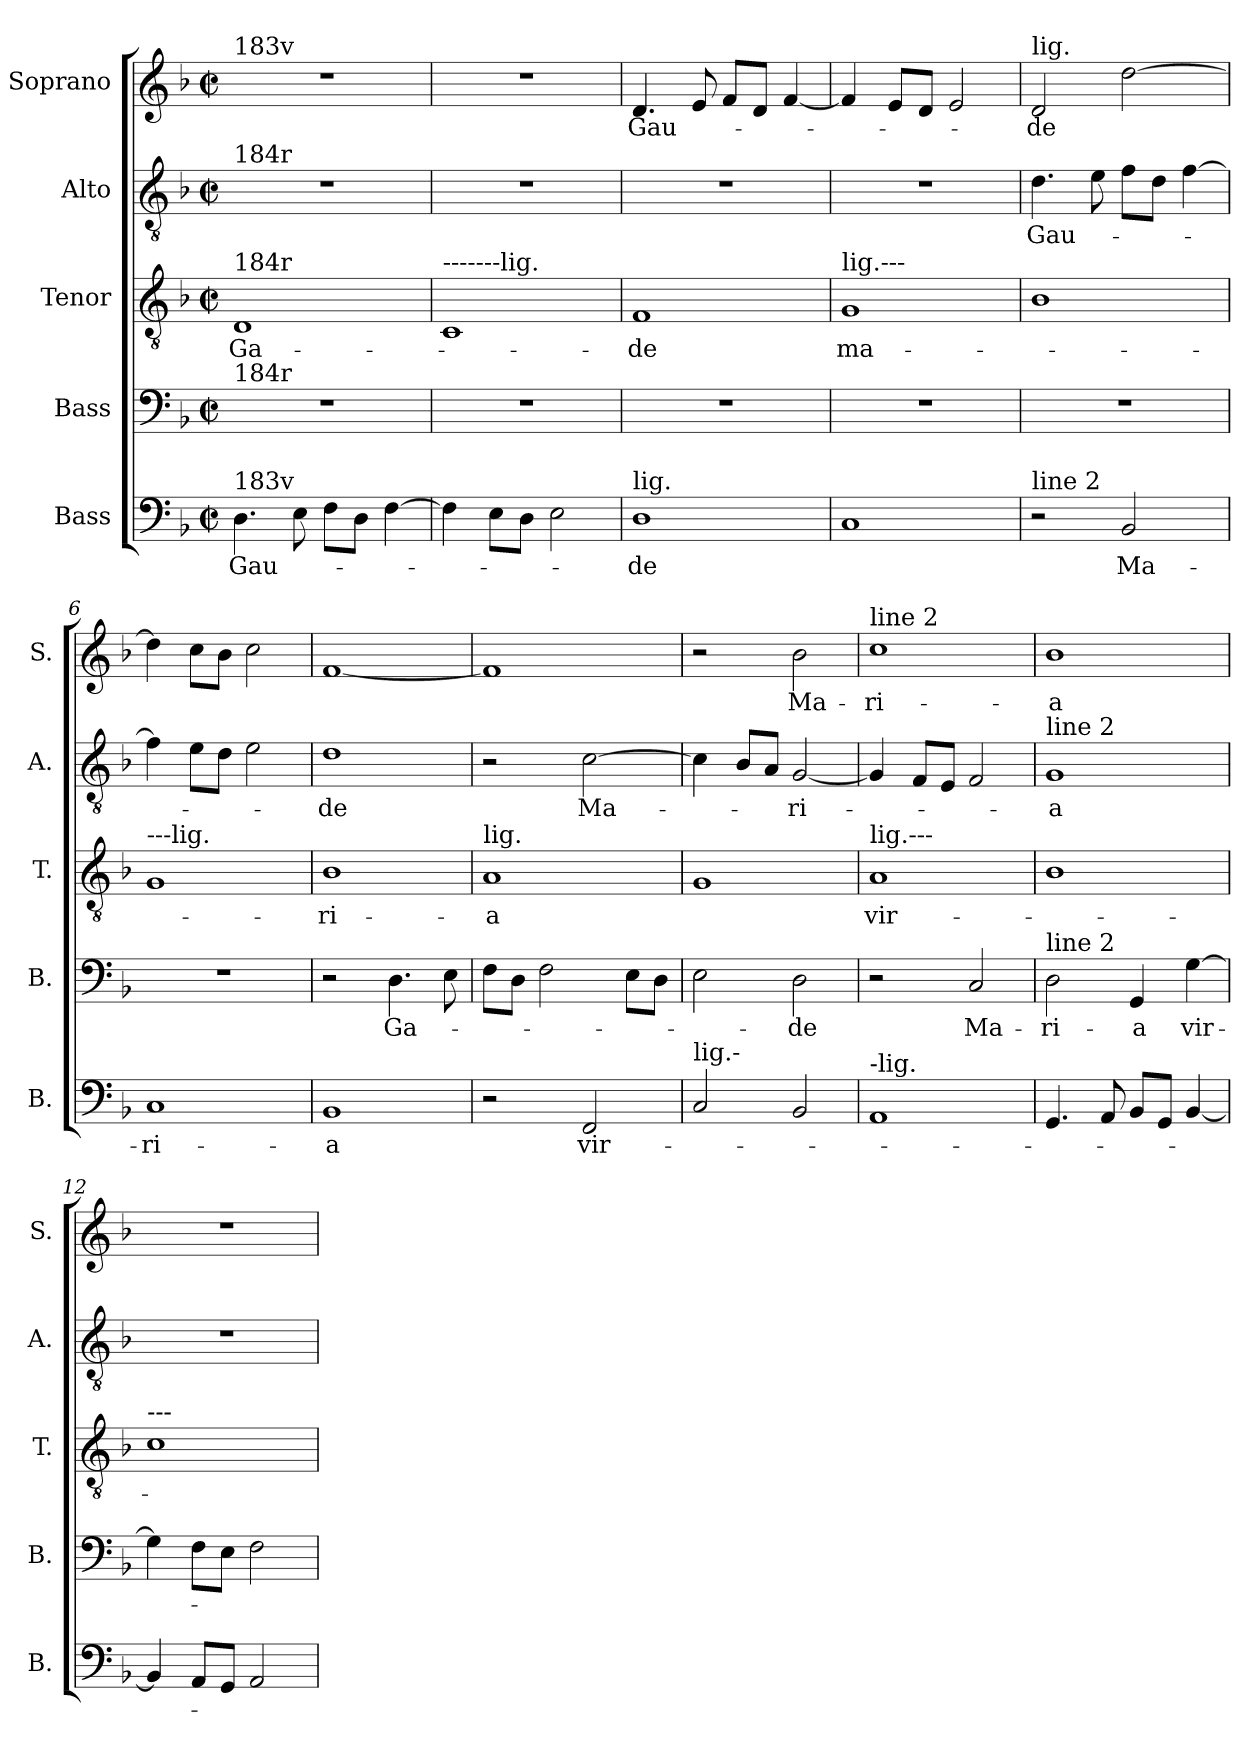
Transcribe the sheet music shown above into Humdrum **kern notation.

**kern	**text	**kern	**text	**kern	**text	**kern	**text	**kern	**text
*part5	*part5	*part4	*part4	*part3	*part3	*part2	*part2	*part1	*part1
*staff5	*staff5	*staff4	*staff4	*staff3	*staff3	*staff2	*staff2	*staff1	*staff1
*I"Bass	*	*I"Bass	*	*I"Tenor	*	*I"Alto	*	*I"Soprano	*
*I'B.	*	*I'B.	*	*I'T.	*	*I'A.	*	*I'S.	*
*clefF4	*	*clefF4	*	*clefGv2	*	*clefGv2	*	*clefG2	*
*k[b-]	*	*k[b-]	*	*k[b-]	*	*k[b-]	*	*k[b-]	*
*M2/2	*	*M2/2	*	*M2/2	*	*M2/2	*	*M2/2	*
*met(c|)	*	*met(c|)	*	*met(c|)	*	*met(c|)	*	*met(c|)	*
=1	=1	=1	=1	=1	=1	=1	=1	=1	=1
!	!	!	!	!	!	!	!	!LO:TX:a:t=183v	!
!	!	!	!	!	!	!LO:TX:a:t=184r	!	!	!
!	!	!	!	!LO:TX:a:t=184r	!	!	!	!	!
!	!	!LO:TX:a:t=184r	!	!	!	!	!	!	!
!LO:TX:a:t=183v	!	!	!	!	!	!	!	!	!
!	!LO:LY:b	!	!	!	!LO:LY:b	!	!	!	!
4.D\	Gau-	1r	.	1D	Ga-	1r	.	1r	.
8E\	.	.	.	.	.	.	.	.	.
8FL	.	.	.	.	.	.	.	.	.
8DJ	.	.	.	.	.	.	.	.	.
[4F\	.	.	.	.	.	.	.	.	.
=2	=2	=2	=2	=2	=2	=2	=2	=2	=2
!	!	!	!	!LO:TX:a:t=-------lig.	!	!	!	!	!
4F\]	.	1r	.	1C	.	1r	.	1r	.
8EL	.	.	.	.	.	.	.	.	.
8DJ	.	.	.	.	.	.	.	.	.
2E\	.	.	.	.	.	.	.	.	.
=3	=3	=3	=3	=3	=3	=3	=3	=3	=3
!LO:TX:a:t=lig.	!	!	!	!	!	!	!	!	!
!	!LO:LY:b	!	!	!	!LO:LY:b	!	!	!	!LO:LY:b
1D	-de	1r	.	1F	-de	1r	.	4.d/	Gau-
.	.	.	.	.	.	.	.	8e/	.
.	.	.	.	.	.	.	.	8fL	.
.	.	.	.	.	.	.	.	8dJ	.
.	.	.	.	.	.	.	.	[4f/	.
=4	=4	=4	=4	=4	=4	=4	=4	=4	=4
!	!	!	!	!LO:TX:a:t=lig.---	!	!	!	!	!
!	!	!	!	!	!LO:LY:b	!	!	!	!
1C	.	1r	.	1G	ma-	1r	.	4f/]	.
.	.	.	.	.	.	.	.	8eL	.
.	.	.	.	.	.	.	.	8dJ	.
.	.	.	.	.	.	.	.	2e/	.
=5	=5	=5	=5	=5	=5	=5	=5	=5	=5
!	!	!	!	!	!	!	!	!LO:TX:a:t=lig.	!
!LO:TX:a:t=line 2	!	!	!	!	!	!	!	!	!
!	!	!	!	!	!	!	!LO:LY:b	!	!LO:LY:b
2r	.	1r	.	1B-	.	4.d\	Gau-	2d/	-de
.	.	.	.	.	.	8e\	.	.	.
!	!LO:LY:b	!	!	!	!	!	!	!	!
2BB-/	Ma-	.	.	.	.	8fL	.	[2dd\	.
.	.	.	.	.	.	8dJ	.	.	.
.	.	.	.	.	.	[4f\	.	.	.
!!LO:LB:g=z
=6	=6	=6	=6	=6	=6	=6	=6	=6	=6
!	!	!	!	!LO:TX:a:t=---lig.	!	!	!	!	!
!	!LO:LY:b	!	!	!	!	!	!	!	!
1C	-ri-	1r	.	1G	.	4f\]	.	4dd\]	.
.	.	.	.	.	.	8eL	.	8ccL	.
.	.	.	.	.	.	8dJ	.	8b-J	.
.	.	.	.	.	.	2e\	.	2cc\	.
!!LO:PB:g=z
=7	=7	=7	=7	=7	=7	=7	=7	=7	=7
!	!LO:LY:b	!	!	!	!LO:LY:b	!	!LO:LY:b	!	!
1BB-	-a	2r	.	1B-	-ri-	1d	de	[1f	.
!	!	!	!LO:LY:b	!	!	!	!	!	!
.	.	4.D\	Ga-	.	.	.	.	.	.
.	.	8E\	.	.	.	.	.	.	.
=8	=8	=8	=8	=8	=8	=8	=8	=8	=8
!	!	!	!	!LO:TX:a:t=lig.	!	!	!	!	!
!	!	!	!	!	!LO:LY:b	!	!	!	!
2r	.	8FL	.	1A	-a	2r	.	1f]	.
.	.	8DJ	.	.	.	.	.	.	.
.	.	2F\	.	.	.	.	.	.	.
!	!LO:LY:b	!	!	!	!	!	!LO:LY:b	!	!
2FF/	vir-	.	.	.	.	[2c\	Ma-	.	.
.	.	8EL	.	.	.	.	.	.	.
.	.	8DJ	.	.	.	.	.	.	.
=9	=9	=9	=9	=9	=9	=9	=9	=9	=9
!LO:TX:a:t=lig.-	!	!	!	!	!	!	!	!	!
2C/	.	2E\	.	1G	.	4c\]	.	2r	.
.	.	.	.	.	.	8B-L	.	.	.
.	.	.	.	.	.	8AJ	.	.	.
!	!	!	!LO:LY:b	!	!	!	!LO:LY:b	!	!LO:LY:b
2BB-/	.	2D\	de	.	.	[2G/	-ri-	2b-\	Ma-
=10	=10	=10	=10	=10	=10	=10	=10	=10	=10
!	!	!	!	!	!	!	!	!LO:TX:a:t=line 2	!
!	!	!	!	!LO:TX:a:t=lig.---	!	!	!	!	!
!LO:TX:a:t=-lig.	!	!	!	!	!	!	!	!	!
!	!	!	!	!	!LO:LY:b	!	!	!	!LO:LY:b
1AA	.	2r	.	1A	vir-	4G/]	.	1cc	-ri-
.	.	.	.	.	.	8FL	.	.	.
.	.	.	.	.	.	8EJ	.	.	.
!	!	!	!LO:LY:b	!	!	!	!	!	!
.	.	2C/	Ma-	.	.	2F/	.	.	.
=11	=11	=11	=11	=11	=11	=11	=11	=11	=11
!	!	!	!	!	!	!LO:TX:a:t=line 2	!	!	!
!	!	!LO:TX:a:t=line 2	!	!	!	!	!	!	!
!	!	!	!LO:LY:b	!	!	!	!LO:LY:b	!	!LO:LY:b
4.GG/	.	2D\	-ri-	1B-	.	1G	-a	1b-	-a
8AA/	.	.	.	.	.	.	.	.	.
!	!	!	!LO:LY:b	!	!	!	!	!	!
8BB-L	.	4GG/	-a	.	.	.	.	.	.
8GGJ	.	.	.	.	.	.	.	.	.
!	!	!	!LO:LY:b	!	!	!	!	!	!
[4BB-/	.	[4G\	vir-	.	.	.	.	.	.
=12	=12	=12	=12	=12	=12	=12	=12	=12	=12
!	!	!	!	!LO:TX:a:t=---	!	!	!	!	!
4BB-/]	.	4G\]	.	1c	.	1r	.	1r	.
8AAL	.	8FL	.	.	.	.	.	.	.
8GGJ	.	8EJ	.	.	.	.	.	.	.
2AA/	.	2F\	.	.	.	.	.	.	.
=	=	=	=	=	=	=	=	=	=
*-	*-	*-	*-	*-	*-	*-	*-	*-	*-
